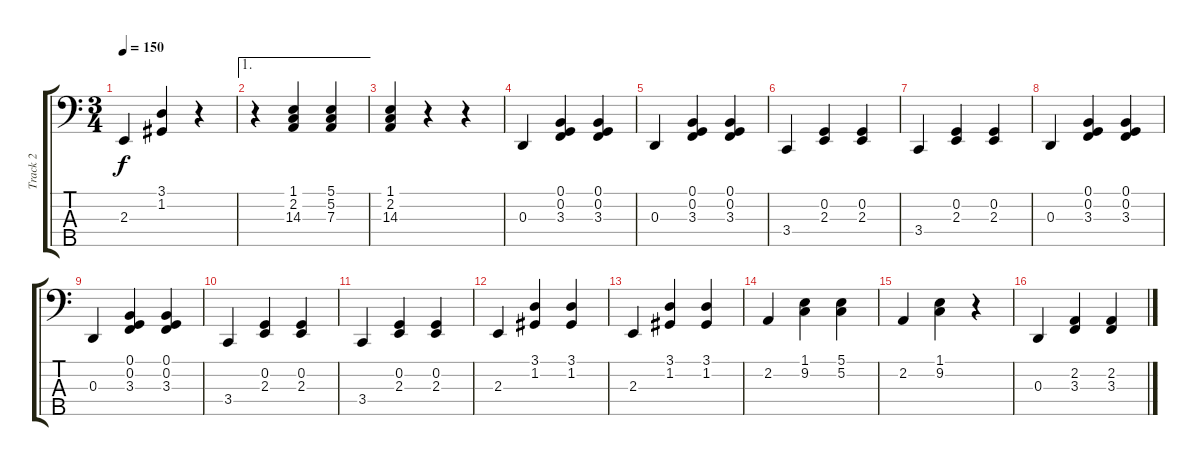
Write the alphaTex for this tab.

\track ("Track 2" "Track 2") {instrument acousticgrandpiano}
\staff {score tabs}
\tuning (B2 G2 D2 A1 E1) {hide}
\ts (3 4)
\tempo 150
\clef f4
\ks c
2.3.4{dy f} (3.1 1.2).4 r.4 |
\ae 1
r.4 (1.1 2.2 14.3).4 (5.1 5.2 7.3).4 |
(1.1 2.2 14.3).4 r.4 r.4 |
0.3.4 (0.1 0.2 3.3).4 (0.1 0.2 3.3).4 |
0.3.4 (0.1 0.2 3.3).4 (0.1 0.2 3.3).4 |
3.4.4 (0.2 2.3).4 (0.2 2.3).4 |
3.4.4 (0.2 2.3).4 (0.2 2.3).4 |
0.3.4 (0.1 0.2 3.3).4 (0.1 0.2 3.3).4 |
0.3.4 (0.1 0.2 3.3).4 (0.1 0.2 3.3).4 |
3.4.4 (0.2 2.3).4 (0.2 2.3).4 |
3.4.4 (0.2 2.3).4 (0.2 2.3).4 |
2.3.4 (3.1 1.2).4 (3.1 1.2).4 |
2.3.4 (3.1 1.2).4 (3.1 1.2).4 |
2.2.4 (1.1 9.2).4 (5.1 5.2).4 |
2.2.4 (1.1 9.2).4 r.4 |
0.3.4 (2.2 3.3).4 (2.2 3.3).4
